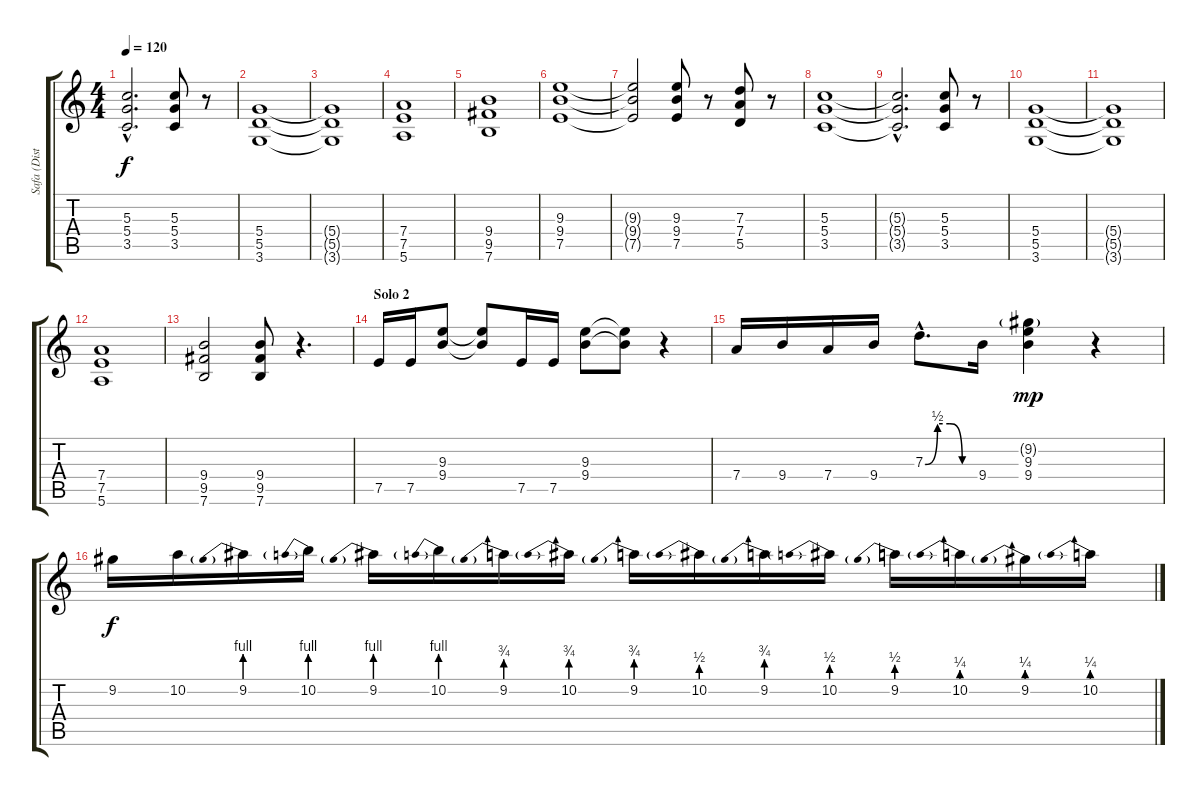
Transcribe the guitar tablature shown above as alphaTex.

\track ("Safa (Distortion)" "Safa (Dist") {instrument distortionguitar}
\staff {score tabs}
\tuning (E4 B3 G3 D3 A2 E2) {hide}
\ts (4 4)
\tempo 120
\clef g2
\ks c
(5.3{hac t} 5.4{hac t} 3.5{hac t}).2{d dy f} (5.3 5.4 3.5).8 r.8 |
(5.4 5.5 3.6).1 |
(5.4{t} 5.5{t} 3.6{t}).1 |
(7.4 7.5 5.6).1 |
(9.4 9.5 7.6).1 |
(9.3 9.4 7.5).1 |
(9.3{t} 9.4{t} 7.5{t}).2 (9.3 9.4 7.5).8 r.8 (7.3 7.4 5.5).8 r.8 |
(5.3 5.4 3.5).1 |
(5.3{hac t} 5.4{hac t} 3.5{hac t}).2{d} (5.3 5.4 3.5).8 r.8 |
(5.4 5.5 3.6).1 |
(5.4{t} 5.5{t} 3.6{t}).1 |
(7.4 7.5 5.6).1 |
(9.4 9.5 7.6).2 (9.4 9.5 7.6).8 r.4{d} |
\section ("" "Solo 2")
7.5.16 7.5.16 (9.3 9.4).8 (9.3{t} 9.4{t}).8 7.5.16 7.5.16 (9.3 9.4).8 (9.3{t} 9.4{t}).8 r.4 |
7.4.16 9.4.16 7.4.16 9.4.16 7.3{be (custom 0 0 15 2 30 2 45 0 60 0) hac}.8{d} 9.4.16 (9.2{g} 9.3 9.4).4{dy mp} r.4 |
9.2.16{dy f} 10.2.16 9.2{be (prebend 0 4 60 4)}.16 10.2{be (prebend 0 4 60 4)}.16 9.2{be (prebend 0 4 60 4)}.16 10.2{be (prebend 0 4 60 4)}.16 9.2{be (prebend 0 3 60 3)}.16 10.2{be (prebend 0 3 60 3)}.16 9.2{be (prebend 0 3 60 3)}.16 10.2{be (prebend 0 2 60 2)}.16 9.2{be (prebend 0 3 60 3)}.16 10.2{be (prebend 0 2 60 2)}.16 9.2{be (prebend 0 2 60 2)}.16 10.2{be (prebend 0 1 60 1)}.16 9.2{be (prebend 0 1 60 1)}.16 10.2{be (prebend 0 1 60 1)}.16
